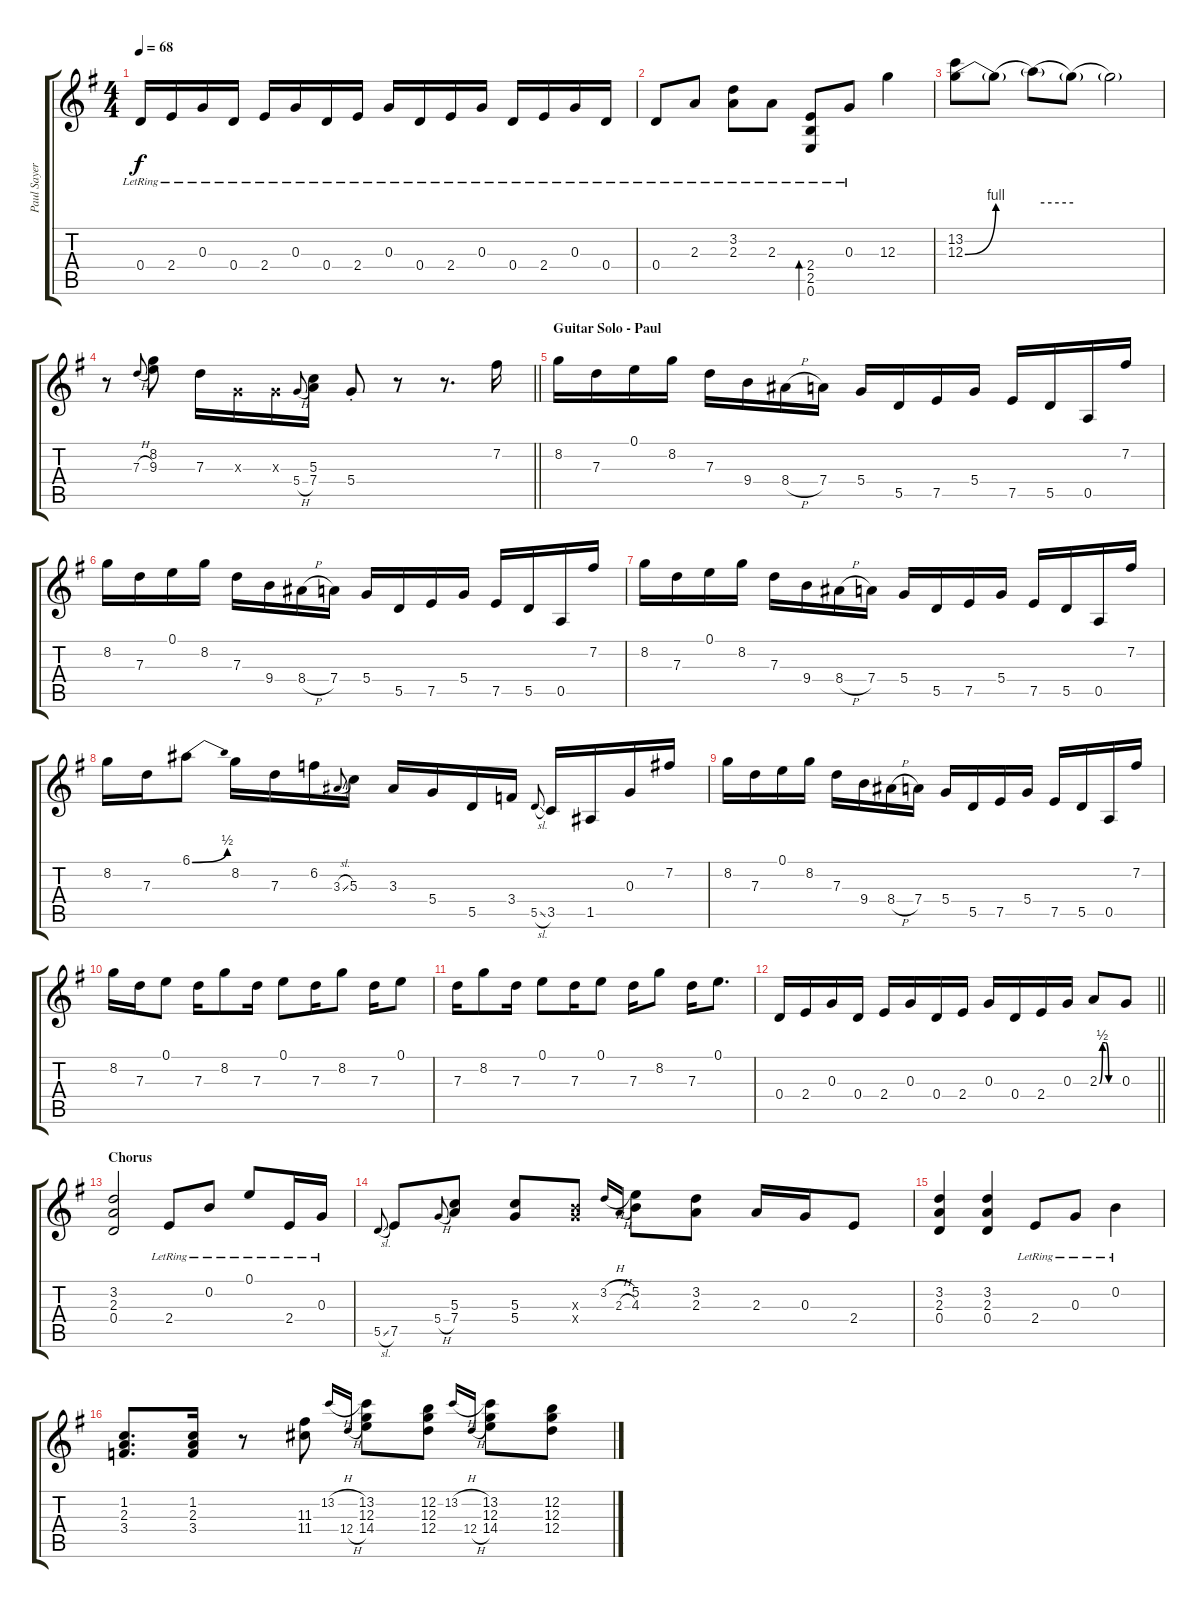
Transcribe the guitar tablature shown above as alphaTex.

\track ("Paul Sayer" "Paul Sayer") {instrument electricguitarjazz}
\staff {score tabs}
\tuning (E4 B3 G3 D3 A2 E2) {hide}
\ts (4 4)
\tempo 68
\clef g2
\ks g
0.4{lr}.16{dy f} 2.4{lr}.16 0.3{lr}.16 0.4{lr}.16 2.4{lr}.16 0.3{lr}.16 0.4{lr}.16 2.4{lr}.16 0.3{lr}.16 0.4{lr}.16 2.4{lr}.16 0.3{lr}.16 0.4{lr}.16 2.4{lr}.16 0.3{lr}.16 0.4{lr}.16 |
0.4{lr}.8 2.3{lr}.8 (3.2{lr} 2.3{lr}).8 2.3{lr}.8 (2.4{lr} 2.5{lr} 0.6{lr}).8{bd 120} 0.3{lr}.8 12.3.4 |
(13.2 12.3{be (bend 0 0 60 4)}).8 12.3{be (hold 0 0 60 0) t}.8 12.3{be (hold 0 4 60 4) t}.8 12.3{be (hold 0 0 60 0) t}.8 12.3{t}.2 |
\barLineRight lightlight
r.8{instrument overdrivenguitar} 7.3{h}.8{gr onbeat} (8.2 9.3).8 7.3.16 0.3{x}.16 0.3{x}.16 5.4{h}.8{gr onbeat} (5.3 7.4).16 5.4{st}.8 r.8 r.8{d} 7.2.16 |
\section ("" "Guitar Solo - Paul")
8.2.16 7.3.16 0.1.16 8.2.16 7.3.16 9.4.16 8.4{h}.16 7.4.16 5.4.16 5.5.16 7.5.16 5.4.16 7.5.16 5.5.16 0.5.16 7.2.16 |
8.2.16 7.3.16 0.1.16 8.2.16 7.3.16 9.4.16 8.4{h}.16 7.4.16 5.4.16 5.5.16 7.5.16 5.4.16 7.5.16 5.5.16 0.5.16 7.2.16 |
8.2.16 7.3.16 0.1.16 8.2.16 7.3.16 9.4.16 8.4{h}.16 7.4.16 5.4.16 5.5.16 7.5.16 5.4.16 7.5.16 5.5.16 0.5.16 7.2.16 |
8.2.16 7.3.16 6.1{be (bend 0 0 60 2)}.8 8.2.16 7.3.16 6.2.16 3.3{sl}.8{gr onbeat} 5.3.16 3.3.16 5.4.16 5.5.16 3.4.16 5.5{sl}.8{gr onbeat} 3.5.16 1.5.16 0.3.16 7.2.16 |
8.2.16 7.3.16 0.1.16 8.2.16 7.3.16 9.4.16 8.4{h}.16 7.4.16 5.4.16 5.5.16 7.5.16 5.4.16 7.5.16 5.5.16 0.5.16 7.2.16 |
8.2.16 7.3.16 0.1.8 7.3.16 8.2.8 7.3.16 0.1.8 7.3.16 8.2.8 7.3.16 0.1.8 |
7.3.16 8.2.8 7.3.16 0.1.8 7.3.16 0.1.8 7.3.16 8.2.8 7.3.16 0.1.8{d} |
\barLineRight lightlight
0.4.16 2.4.16 0.3.16 0.4.16 2.4.16 0.3.16 0.4.16 2.4.16 0.3.16 0.4.16 2.4.16 0.3.16 2.3{be (custom 0 0 10 2 20 2 30 0 60 0)}.8 0.3.8 |
\section ("" "Chorus")
(3.2 2.3 0.4).2{instrument electricguitarjazz} 2.4{lr}.8 0.2{lr}.8 0.1{lr}.8 2.4{lr}.16 0.3{lr}.16 |
5.5{sl}.8{gr onbeat} 7.5.8 5.4{h}.8{gr onbeat} (5.3 7.4).8 (5.3 5.4).8 (4.3{x} 5.4{x}).8 3.2{h}.16{gr onbeat} 2.3{h}.16{gr onbeat} (5.2 4.3).8 (3.2 2.3).8 2.3.16 0.3.16 2.4.8 |
(3.2 2.3 0.4).4 (3.2 2.3 0.4).4 2.4{lr}.8 0.3{lr}.8 0.2{lr}.4 |
(1.2 2.3 3.4).8{d} (1.2 2.3 3.4).16 r.8 (11.3 11.4).8 13.2{h}.16{gr onbeat} 12.4{h}.16{gr onbeat} (13.2 12.3 14.4).8 (12.2 12.3 12.4).8 13.2{h}.16{gr onbeat} 12.4{h}.16{gr onbeat} (13.2 12.3 14.4).8 (12.2 12.3 12.4).8
